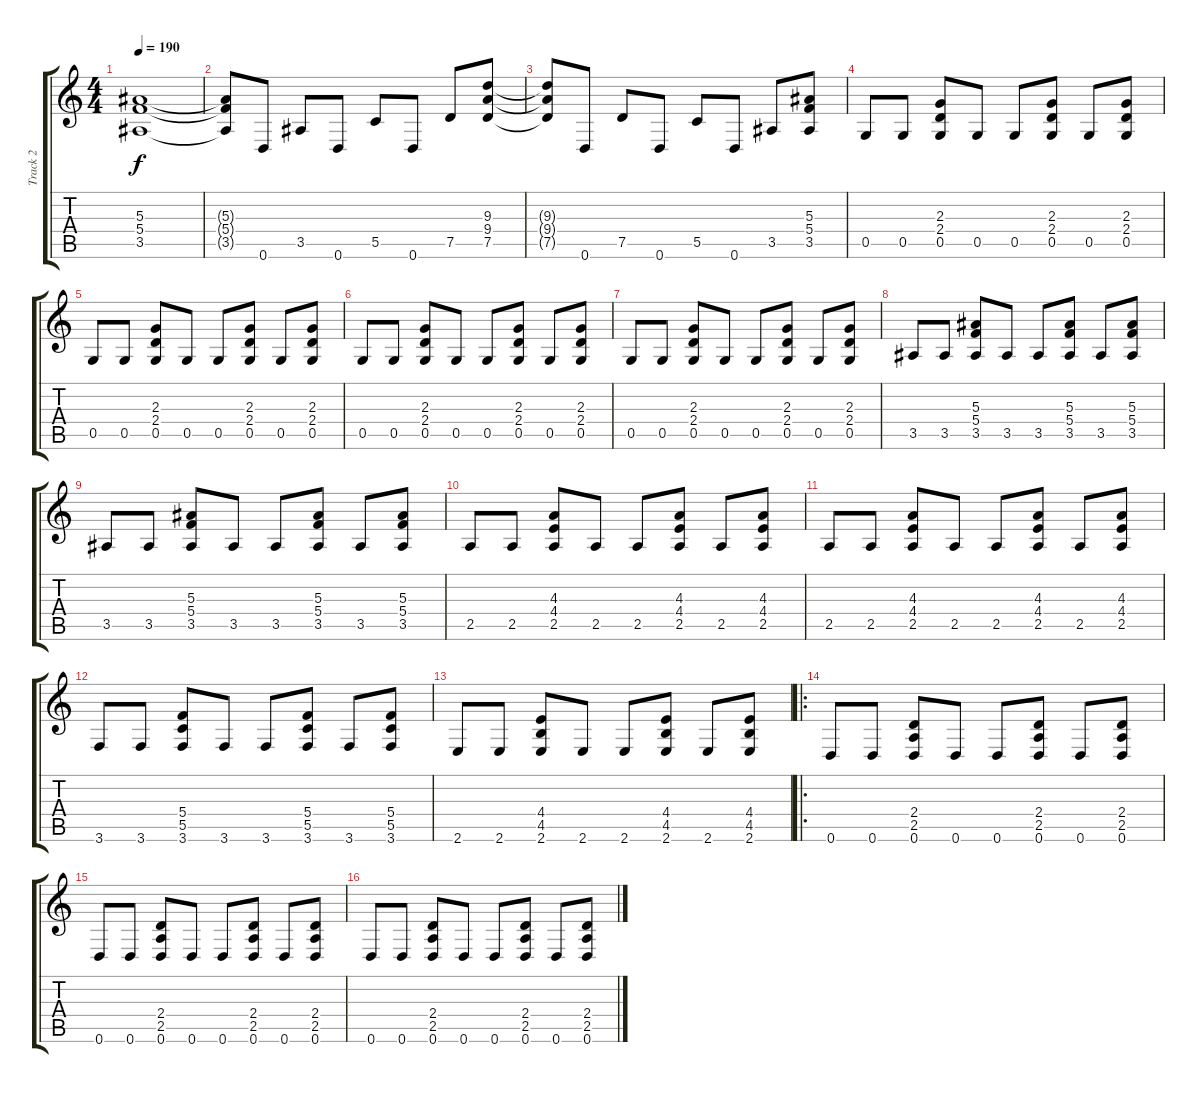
\track ("Track 2" "Track 2") {instrument distortionguitar}
\staff {score tabs}
\tuning (D4 A3 F3 C3 G2 D2) {hide}
\ts (4 4)
\tempo 190
\clef g2
\ks c
(5.3{t} 5.4{t} 3.5{t}).1{dy f} |
(5.3{t} 5.4{t} 3.5{t}).8 0.6.8 3.5.8 0.6.8 5.5.8 0.6.8 7.5.8 (9.3 9.4 7.5).8 |
(9.3{t} 9.4{t} 7.5{t}).8 0.6.8 7.5.8 0.6.8 5.5.8 0.6.8 3.5.8 (5.3 5.4 3.5).8 |
0.5.8 0.5.8 (2.3 2.4 0.5).8 0.5.8 0.5.8 (2.3 2.4 0.5).8 0.5.8 (2.3 2.4 0.5).8 |
0.5.8 0.5.8 (2.3 2.4 0.5).8 0.5.8 0.5.8 (2.3 2.4 0.5).8 0.5.8 (2.3 2.4 0.5).8 |
0.5.8 0.5.8 (2.3 2.4 0.5).8 0.5.8 0.5.8 (2.3 2.4 0.5).8 0.5.8 (2.3 2.4 0.5).8 |
0.5.8 0.5.8 (2.3 2.4 0.5).8 0.5.8 0.5.8 (2.3 2.4 0.5).8 0.5.8 (2.3 2.4 0.5).8 |
3.5.8 3.5.8 (5.3 5.4 3.5).8 3.5.8 3.5.8 (5.3 5.4 3.5).8 3.5.8 (5.3 5.4 3.5).8 |
3.5.8 3.5.8 (5.3 5.4 3.5).8 3.5.8 3.5.8 (5.3 5.4 3.5).8 3.5.8 (5.3 5.4 3.5).8 |
2.5.8 2.5.8 (4.3 4.4 2.5).8 2.5.8 2.5.8 (4.3 4.4 2.5).8 2.5.8 (4.3 4.4 2.5).8 |
2.5.8 2.5.8 (4.3 4.4 2.5).8 2.5.8 2.5.8 (4.3 4.4 2.5).8 2.5.8 (4.3 4.4 2.5).8 |
3.6.8 3.6.8 (5.4 5.5 3.6).8 3.6.8 3.6.8 (5.4 5.5 3.6).8 3.6.8 (5.4 5.5 3.6).8 |
2.6.8 2.6.8 (4.4 4.5 2.6).8 2.6.8 2.6.8 (4.4 4.5 2.6).8 2.6.8 (4.4 4.5 2.6).8 |
\ro
0.6.8 0.6.8 (2.4 2.5 0.6).8 0.6.8 0.6.8 (2.4 2.5 0.6).8 0.6.8 (2.4 2.5 0.6).8 |
0.6.8 0.6.8 (2.4 2.5 0.6).8 0.6.8 0.6.8 (2.4 2.5 0.6).8 0.6.8 (2.4 2.5 0.6).8 |
0.6.8 0.6.8 (2.4 2.5 0.6).8 0.6.8 0.6.8 (2.4 2.5 0.6).8 0.6.8 (2.4 2.5 0.6).8
